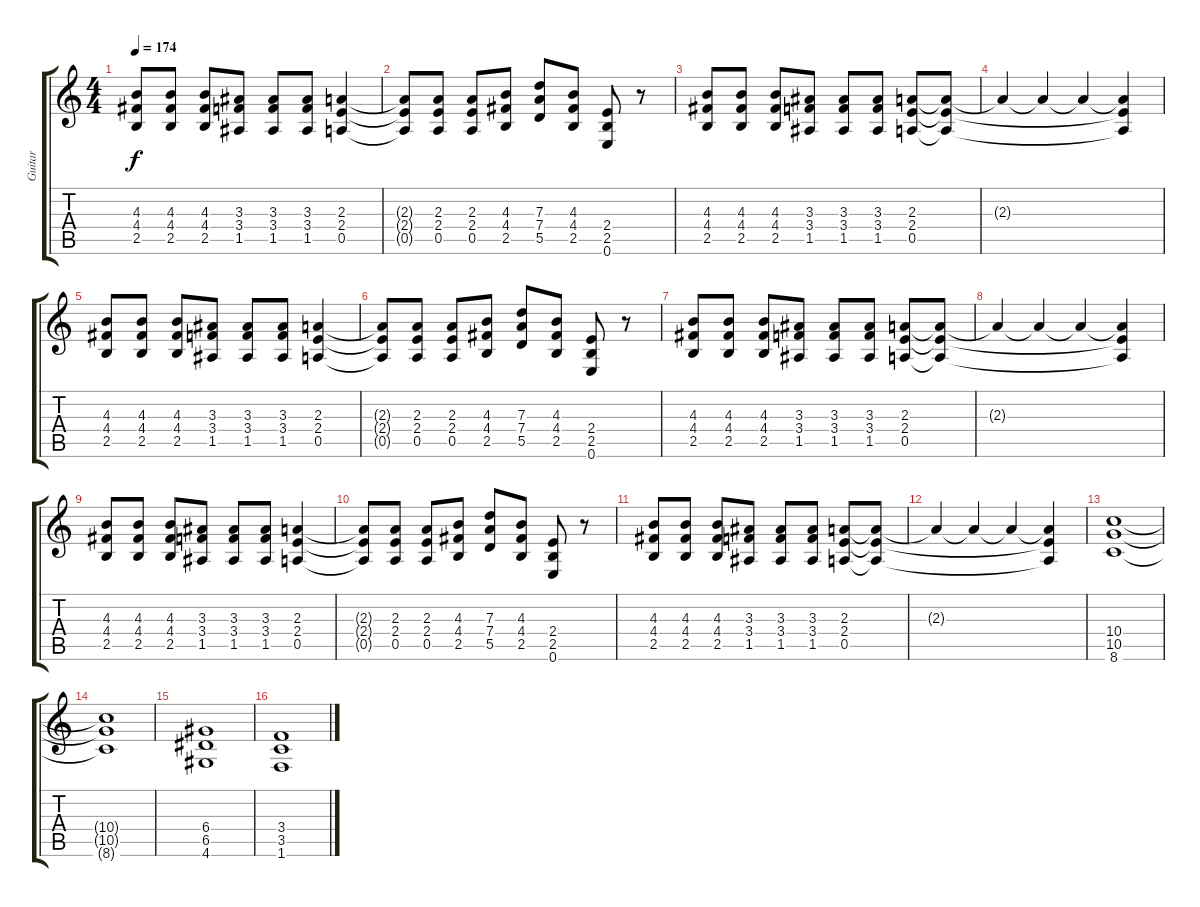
\track ("Guitar" "Guitar") {instrument distortionguitar}
\staff {score tabs}
\tuning (E4 B3 G3 D3 A2 E2) {hide}
\ts (4 4)
\tempo 174
\clef g2
\ks c
(4.3 4.4 2.5).8{dy f} (4.3 4.4 2.5).8 (4.3 4.4 2.5).8 (3.3 3.4 1.5).8 (3.3 3.4 1.5).8 (3.3 3.4 1.5).8 (2.3 2.4 0.5).4 |
(2.3{t} 2.4{t} 0.5{t}).8 (2.3 2.4 0.5).8 (2.3 2.4 0.5).8 (4.3 4.4 2.5).8 (7.3 7.4 5.5).8 (4.3 4.4 2.5).8 (2.4 2.5 0.6).8 r.8 |
(4.3 4.4 2.5).8 (4.3 4.4 2.5).8 (4.3 4.4 2.5).8 (3.3 3.4 1.5).8 (3.3 3.4 1.5).8 (3.3 3.4 1.5).8 (2.3 2.4 0.5).8 (2.3{t} 2.4{t} 0.5{t}).8 |
2.3{t}.4 2.3{t}.4 2.3{t}.4 (2.3{t} 2.4{t} 0.5{t}).4 |
(4.3 4.4 2.5).8 (4.3 4.4 2.5).8 (4.3 4.4 2.5).8 (3.3 3.4 1.5).8 (3.3 3.4 1.5).8 (3.3 3.4 1.5).8 (2.3 2.4 0.5).4 |
(2.3{t} 2.4{t} 0.5{t}).8 (2.3 2.4 0.5).8 (2.3 2.4 0.5).8 (4.3 4.4 2.5).8 (7.3 7.4 5.5).8 (4.3 4.4 2.5).8 (2.4 2.5 0.6).8 r.8 |
(4.3 4.4 2.5).8 (4.3 4.4 2.5).8 (4.3 4.4 2.5).8 (3.3 3.4 1.5).8 (3.3 3.4 1.5).8 (3.3 3.4 1.5).8 (2.3 2.4 0.5).8 (2.3{t} 2.4{t} 0.5{t}).8 |
2.3{t}.4 2.3{t}.4 2.3{t}.4 (2.3{t} 2.4{t} 0.5{t}).4 |
(4.3 4.4 2.5).8 (4.3 4.4 2.5).8 (4.3 4.4 2.5).8 (3.3 3.4 1.5).8 (3.3 3.4 1.5).8 (3.3 3.4 1.5).8 (2.3 2.4 0.5).4 |
(2.3{t} 2.4{t} 0.5{t}).8 (2.3 2.4 0.5).8 (2.3 2.4 0.5).8 (4.3 4.4 2.5).8 (7.3 7.4 5.5).8 (4.3 4.4 2.5).8 (2.4 2.5 0.6).8 r.8 |
(4.3 4.4 2.5).8 (4.3 4.4 2.5).8 (4.3 4.4 2.5).8 (3.3 3.4 1.5).8 (3.3 3.4 1.5).8 (3.3 3.4 1.5).8 (2.3 2.4 0.5).8 (2.3{t} 2.4{t} 0.5{t}).8 |
2.3{t}.4 2.3{t}.4 2.3{t}.4 (2.3{t} 2.4{t} 0.5{t}).4 |
(10.4 10.5 8.6).1 |
(10.4{t} 10.5{t} 8.6{t}).1 |
(6.4 6.5 4.6).1 |
(3.4 3.5 1.6).1
